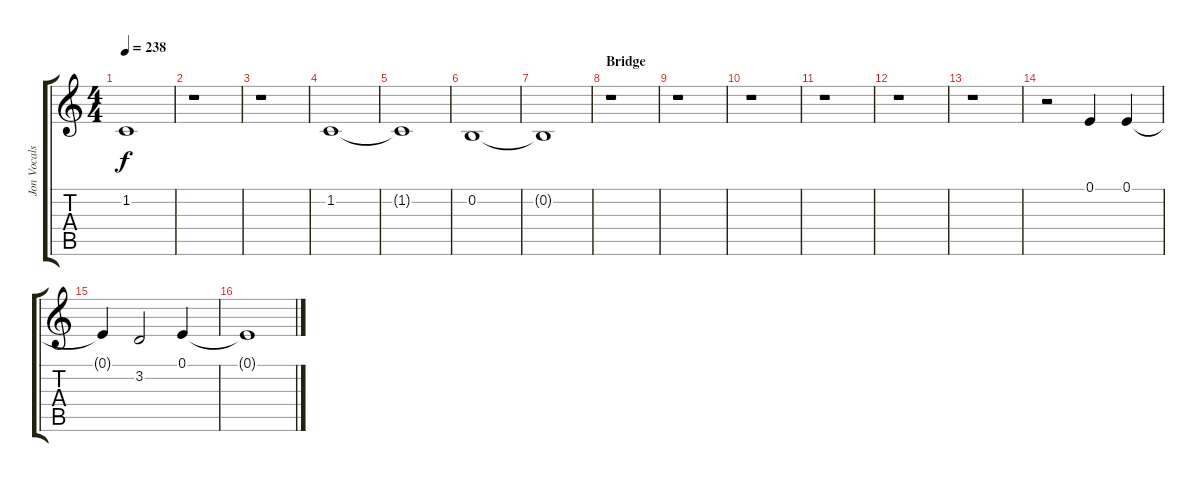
\track ("Jon Vocals" "Jon Vocals") {instrument lead1square}
\staff {score tabs}
\tuning (E4 B3 G3 D3 A2 E2) {hide}
\ts (4 4)
\tempo 238
\clef g2
\ks c
1.2{t}.1{dy f} |
r.1 |
r.1 |
1.2.1 |
1.2{t}.1 |
0.2.1 |
0.2{t}.1 |
\section ("" "Bridge")
r.1 |
r.1 |
r.1 |
r.1 |
r.1 |
r.1 |
r.2 0.1.4 0.1.4 |
0.1{t}.4 3.2.2 0.1.4 |
0.1{t}.1
